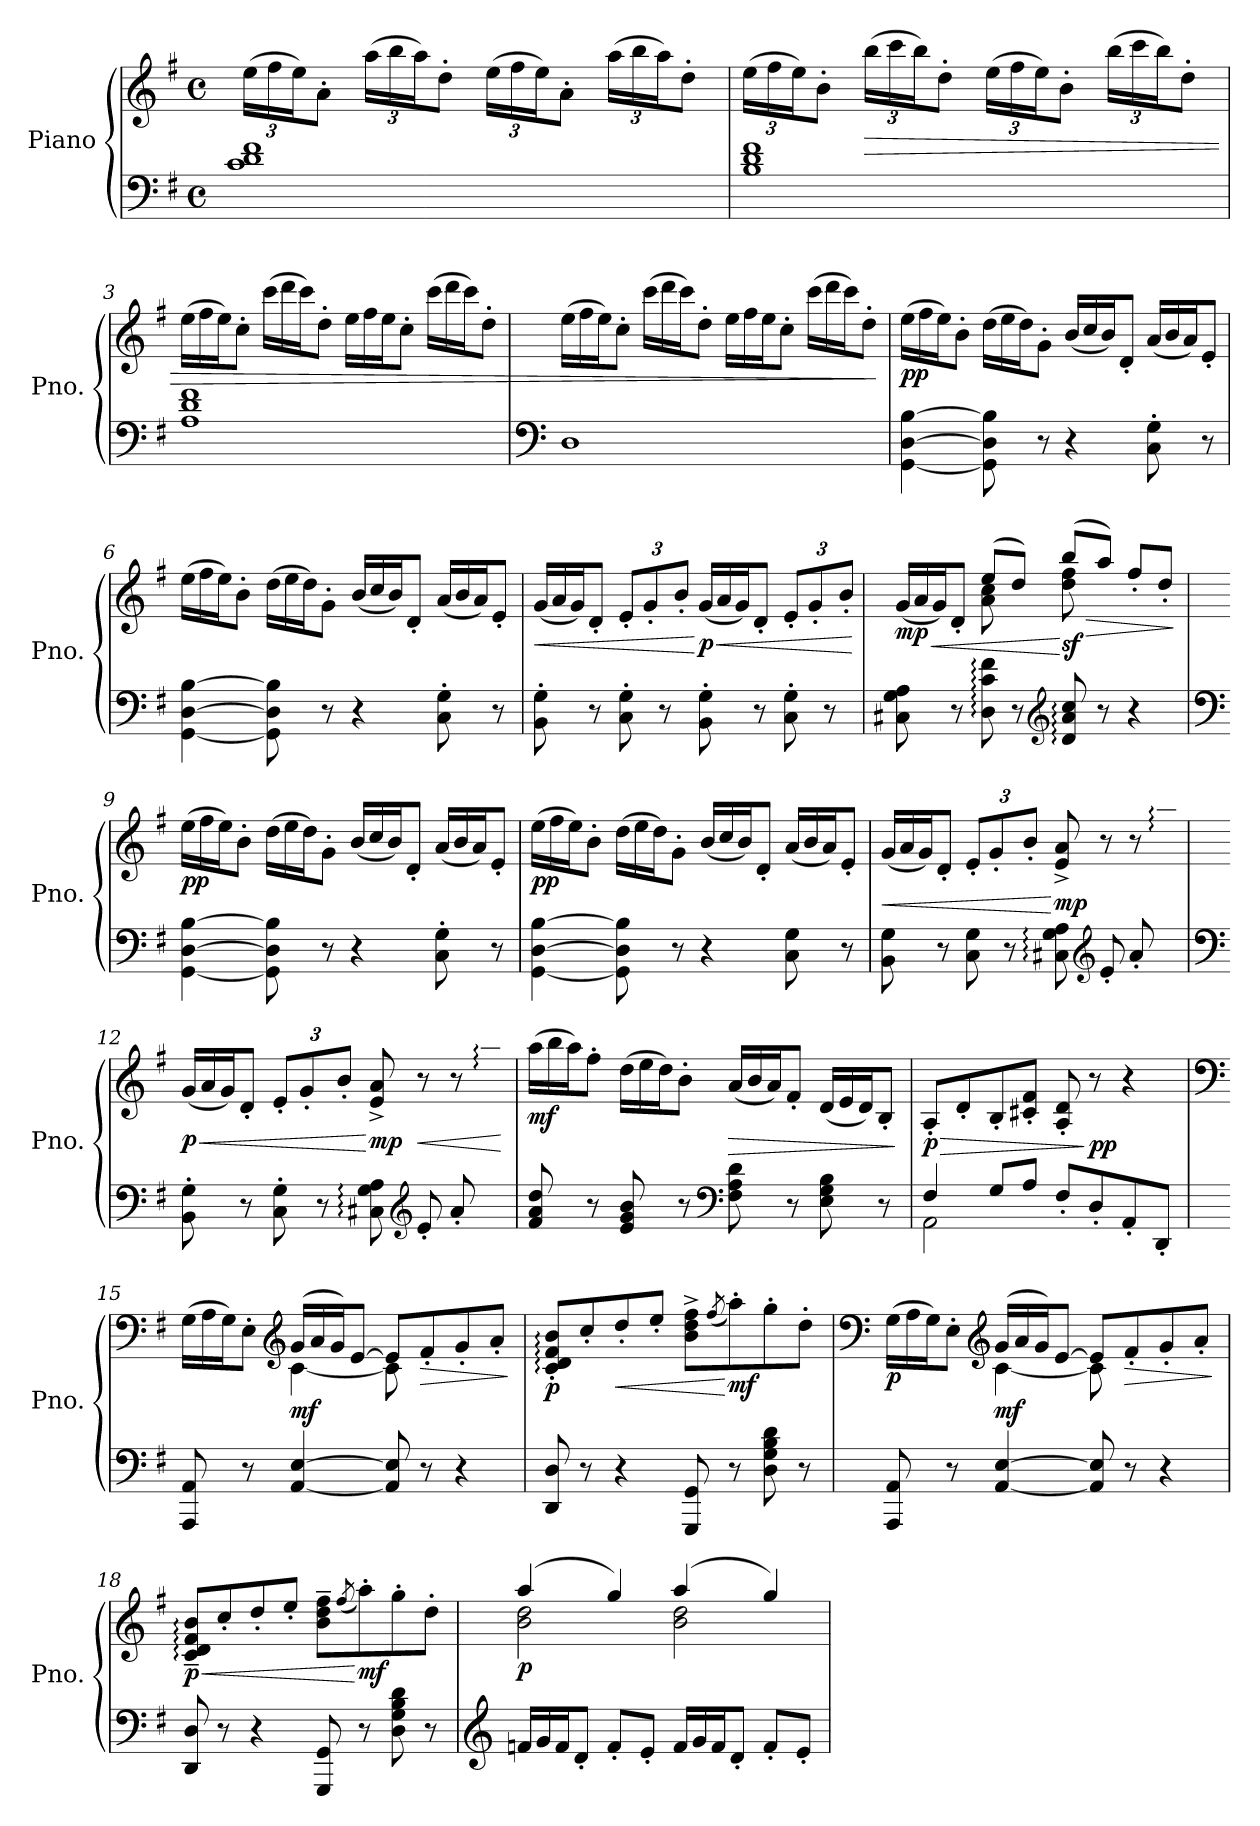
**kern	**kern	**dynam
*part1	*part1	*part1
*staff2	*staff1	*staff1/2
*I"Piano	*	*
*I'Pno.	*	*
*clefF4	*clefG2	*
*k[f#]	*k[f#]	*
*M4/4	*M4/4	*
*met(c)	*met(c)	*
*	*Xbrackettup	*
=1	=1	=1
!	!	!LO:DY:b
1c 1d 1f#	(24ee\LL	other-dynamics
.	24ff#\	.
.	24ee\J)	.
.	8a'\J	.
.	(24aa\LL	.
.	24bb\	.
.	24aa\J)	.
.	8dd'\J	.
.	(24ee\LL	.
.	24ff#\	.
.	24ee\J)	.
.	8a'\J	.
.	(24aa\LL	.
.	24bb\	.
.	24aa\J)	.
.	8dd'\J	.
=2	=2	=2
1B 1d 1f#	(24ee\LL	.
.	24ff#\	.
.	24ee\J)	.
.	8b'\J	.
!	!	!LO:HP:b
.	(24bb\LL	>
.	24ccc\	.
.	24bb\J)	.
.	8dd'\J	.
.	(24ee\LL	.
.	24ff#\	.
.	24ee\J)	.
.	8b'\J	.
.	(24bb\LL	.
.	24ccc\	.
.	24bb\J)	.
.	8dd'\J	.
!!LO:LB:g=z
=3	=3	=3
*	*Xtuplet	*
1A 1d 1f#	(24ee\LL	.
.	24ff#\	.
.	24ee\J)	.
.	8cc'\J	.
.	(24ccc\LL	.
.	24ddd\	.
.	24ccc\J)	.
.	8dd'\J	.
.	24ee\LL	.
.	24ff#\	.
.	24ee\J	.
.	8cc'\J	.
.	(24ccc\LL	.
.	24ddd\	.
.	24ccc\J)	.
.	8dd'\J	.
=4	=4	=4
*clefF4	*	*
1D	(24ee\LL	.
.	24ff#\	.
.	24ee\J)	.
.	8cc'\J	.
.	(24ccc\LL	.
.	24ddd\	.
.	24ccc\J)	.
.	8dd'\J	.
.	24ee\LL	.
.	24ff#\	.
.	24ee\J	.
.	8cc'\J	.
.	(24ccc\LL	.
.	24ddd\	.
.	24ccc\J)	.
.	8dd'\J	.
.	.	]
!!LO:LB:g=z
=5	=5	=5
!	!	!LO:DY:b
[4GG\ [4D\ [4B\	(24ee\LL	pp
.	24ff#\	.
.	24ee\J)	.
.	8b'\J	.
8GG\] 8D\] 8B\]	(24dd\LL	.
.	24ee\	.
.	24dd\J)	.
8r	8g'\J	.
4r	(24b/LL	.
.	24cc/	.
.	24b/J)	.
.	8d'/J	.
8C\' 8G\'	(24a/LL	.
.	24b/	.
.	24a/J)	.
8r	8e'/J	.
=6	=6	=6
[4GG\ [4D\ [4B\	(24ee\LL	.
.	24ff#\	.
.	24ee\J)	.
.	8b'\J	.
8GG\] 8D\] 8B\]	(24dd\LL	.
.	24ee\	.
.	24dd\J)	.
8r	8g'\J	.
4r	(24b/LL	.
.	24cc/	.
.	24b/J)	.
.	8d'/J	.
8C\' 8G\'	(24a/LL	.
.	24b/	.
.	24a/J)	.
8r	8e'/J	.
=7	=7	=7
!	!	!LO:HP:b
8BB\' 8G\'	(24g/LL	<
.	24a/	.
.	24g/J)	.
8r	8d'/J	.
*	*tuplet	*
8C\' 8G\'	12e'/L	.
.	12g'/	.
8r	.	.
.	12b'/J	.
*	*Xtuplet	*
!	!	!LO:HP:n=1:b
!	!	!LO:DY:n=1:b
8BB\' 8G\'	(24g/LL	[ < p
.	24a/	.
.	24g/J)	.
8r	8d'/J	.
*	*tuplet	*
8C\' 8G\'	12e'/L	.
.	12g'/	.
8r	.	.
.	12b'/J	.
.	.	[
!!LO:LB:g=z
=8	=8	=8
*	*Xtuplet	*
!	!	!LO:HP:b
*	*^	*
!	!	!	!LO:DY:n=1:b
8C#X\ 8G\ 8A\	(24g/LL	4rgyy	< mp
.	24a/	.	.
.	24g/J)	.	.
8r	8d'/J	.	.
8D\: 8c\: 8f#\:	(8ee/L	8a\ 8cc\	.
8r	8dd/J)	8ryy	.
*clefG2	*	*	*
!	!	!	!LO:HP:n=1:b
!	!	!	!LO:DY:n=2:b
8d/: 8a/: 8cc/:	(8bb/L	8dd\: 8ff#\:	[ > sf
8r	8aa/J)	8ryy	.
4r	8ff#'/L	4ryy	.
.	8dd'/J	.	.
*	*v	*v	*
.	.	]
=9	=9	=9
*clefF4	*	*
!	!	!LO:DY:b
[4GG\ [4D\ [4B\	(24ee\LL	pp
.	24ff#\	.
.	24ee\J)	.
.	8b'\J	.
8GG\] 8D\] 8B\]	(24dd\LL	.
.	24ee\	.
.	24dd\J)	.
8r	8g'\J	.
4r	(24b/LL	.
.	24cc/	.
.	24b/J)	.
.	8d'/J	.
8C\' 8G\'	(24a/LL	.
.	24b/	.
.	24a/J)	.
8r	8e'/J	.
!!LO:LB:g=z
=10	=10	=10
!	!	!LO:DY:b
[4GG\ [4D\ [4B\	(24ee\LL	pp
.	24ff#\	.
.	24ee\J)	.
.	8b'\J	.
8GG\] 8D\] 8B\]	(24dd\LL	.
.	24ee\	.
.	24dd\J)	.
8r	8g'\J	.
4r	(24b/LL	.
.	24cc/	.
.	24b/J)	.
.	8d'/J	.
8C\ 8G\	(24a/LL	.
.	24b/	.
.	24a/J)	.
8r	8e'/J	.
=11	=11	=11
!	!	!LO:HP:b
*	*^	*
8BB\ 8G\	(24g/LL	2..ryy	<
.	24a/	.	.
.	24g/J)	.	.
8r	8d'/J	.	.
*	*tuplet	*	*
8C\ 8G\	12e'/L	.	.
.	12g'/	.	.
8r	.	.	.
.	12b'/J	.	.
!	!	!	!LO:DY:n=1:b
8C#X\: 8G\: 8A\:	8e/^ 8a/^	.	[ mp
*clefG2	*	*	*
8e'/L	8r	.	.
8a'/	8r	.	.
8ryy	8ryy	8ee\:^ 8aa\:^J	.
!!LO:LB:g=z	!!
=12	=12	=12	=12
*clefF4	*	*	*
*	*Xtuplet	*	*
!	!	!	!LO:HP:b
!	!	!	!LO:DY:n=1:b
8BB\' 8G\'	(24g/LL	2..ryy	< p
.	24a/	.	.
.	24g/J)	.	.
8r	8d'/J	.	.
*	*tuplet	*	*
8C\' 8G\'	12e'/L	.	.
.	12g'/	.	.
8r	.	.	.
.	12b'/J	.	.
!	!	!	!LO:DY:n=2:b
8C#X\: 8G\: 8A\:	8e/^ 8a/^	.	[ mp
*clefG2	*	*	*
!	!	!	!LO:HP:b
8e'/L	8r	.	<
8a'/	8r	.	.
8ryy	8ryy	8ee\: 8aa\:J	.
*	*v	*v	*
.	.	[
=13	=13	=13
*	*Xtuplet	*
!	!	!LO:DY:b
8f#/ 8a/ 8dd/	(24aa\LL	mf
.	24bb\	.
.	24aa\J)	.
8r	8ff#'\J	.
8e/ 8g/ 8b/	(24dd\LL	.
.	24ee\	.
.	24dd\J)	.
8r	8b'\J	.
*clefF4	*	*
!	!	!LO:HP:b
8F#\ 8A\ 8d\	(24a/LL	>
.	24b/	.
.	24a/J)	.
8r	8f#'/J	.
8E\ 8G\ 8B\	(24d/LL	.
.	24e/	.
.	24d/J)	.
8r	8B'/J	.
.	.	]
=14	=14	=14
*^	*	*
!	!	!	!LO:HP:b
!	!	!	!LO:DY:n=1:b
4F#/	2AA\	8A'/L	> p
.	.	8d'/	.
8G/L	.	8B'/	.
8A/J	.	8c#X/' 8f#/'J	.
8F#'/L	2ryy	8A/' 8d/'	.
!	!	!	!LO:DY:n=2:b
8D'/	.	8r	] pp
8AA'/	.	4r	.
8DD'/J	.	.	.
*v	*v	*	*
!!LO:PB:g=z
=15	=15	=15
*	*clefF4	*
*	*^	*
8AAA/ 8AA/	(>24G\LL	4rGGGGyy	.
.	24A\	.	.
.	24G\J)	.	.
8r	8E'\J	.	.
*	*clefG2	*	*
!	!	!	!LO:DY:b
[4AA/ [4E/	(24g/LL	[4c\	mf
.	24a/	.	.
.	24g/J)	.	.
.	[8e/J	.	.
8AA/] 8E/]	8e/L]	8c\]	.
!	!	!	!LO:HP:b
8r	8f#'/	8reyy	>
4r	8g'/	4reyy	.
.	8a'/J	.	.
*	*v	*v	*
.	.	]
=16	=16	=16
!	!	!LO:DY:b
8DD/ 8D/	8c/:' 8d/:' 8f#/:' 8b/:'L	p
8r	8cc'/	.
!	!	!LO:HP:b
4r	8dd'/	<
.	8ee'/J	.
8GGG/ 8GG/	8b\^ 8dd\^ 8ff#\^L	.
.	(8qff#/	.
!	!	!LO:DY:n=1:b
8r	8aa'\)	[ mf
8D\ 8G\ 8B\ 8d\	8gg'\	.
8r	8dd'\J	.
=17	=17	=17
*	*clefF4	*
*	*^	*
!	!	!	!LO:DY:b
8AAA/ 8AA/	(>24G\LL	4rBBBByy	p
.	24A\	.	.
.	24G\J)	.	.
8r	8E'\J	.	.
*	*clefG2	*	*
!	!	!	!LO:DY:b
[4AA/ [4E/	(24g/LL	[4c\	mf
.	24a/	.	.
.	24g/J)	.	.
.	[8e/J	.	.
8AA/] 8E/]	8e/L]	8c\]	.
!	!	!	!LO:HP:b
8r	8f#'/	8reyy	>
4r	8g'/	4reyy	.
.	8a'/J	.	.
*	*v	*v	*
.	.	]
!!LO:LB:g=z
=18	=18	=18
!	!	!LO:HP:b
!	!	!LO:DY:n=1:b
8DD/ 8D/	8c/:~ 8d/:~ 8f#/:~ 8b/:~L	< p
8r	8cc'/	.
4r	8dd'/	.
.	8ee'/J	.
8GGG/ 8GG/	8b\~ 8dd\~ 8ff#\~L	.
.	(8qff#/	.
!	!	!LO:DY:n=2:b
8r	8aa'\)	[ mf
8D\ 8G\ 8B\ 8d\	8gg'\	.
8r	8dd'\J	.
=19	=19	=19
*clefG2	*	*
*Xtuplet	*	*
*	*^	*
!	!	!	!LO:DY:b
24fn/LL	(4aa/	2b\ 2dd\	p
24g/	.	.	.
24f/J	.	.	.
8d'/J	.	.	.
8f'/L	4gg/)	.	.
8e'/J	.	.	.
24f/LL	(4aa/	2b\ 2dd\	.
24g/	.	.	.
24f/J	.	.	.
8d'/J	.	.	.
8f'/L	4gg/)	.	.
8e'/J	.	.	.
*	*v	*v	*
=	=	=
*-	*-	*-
